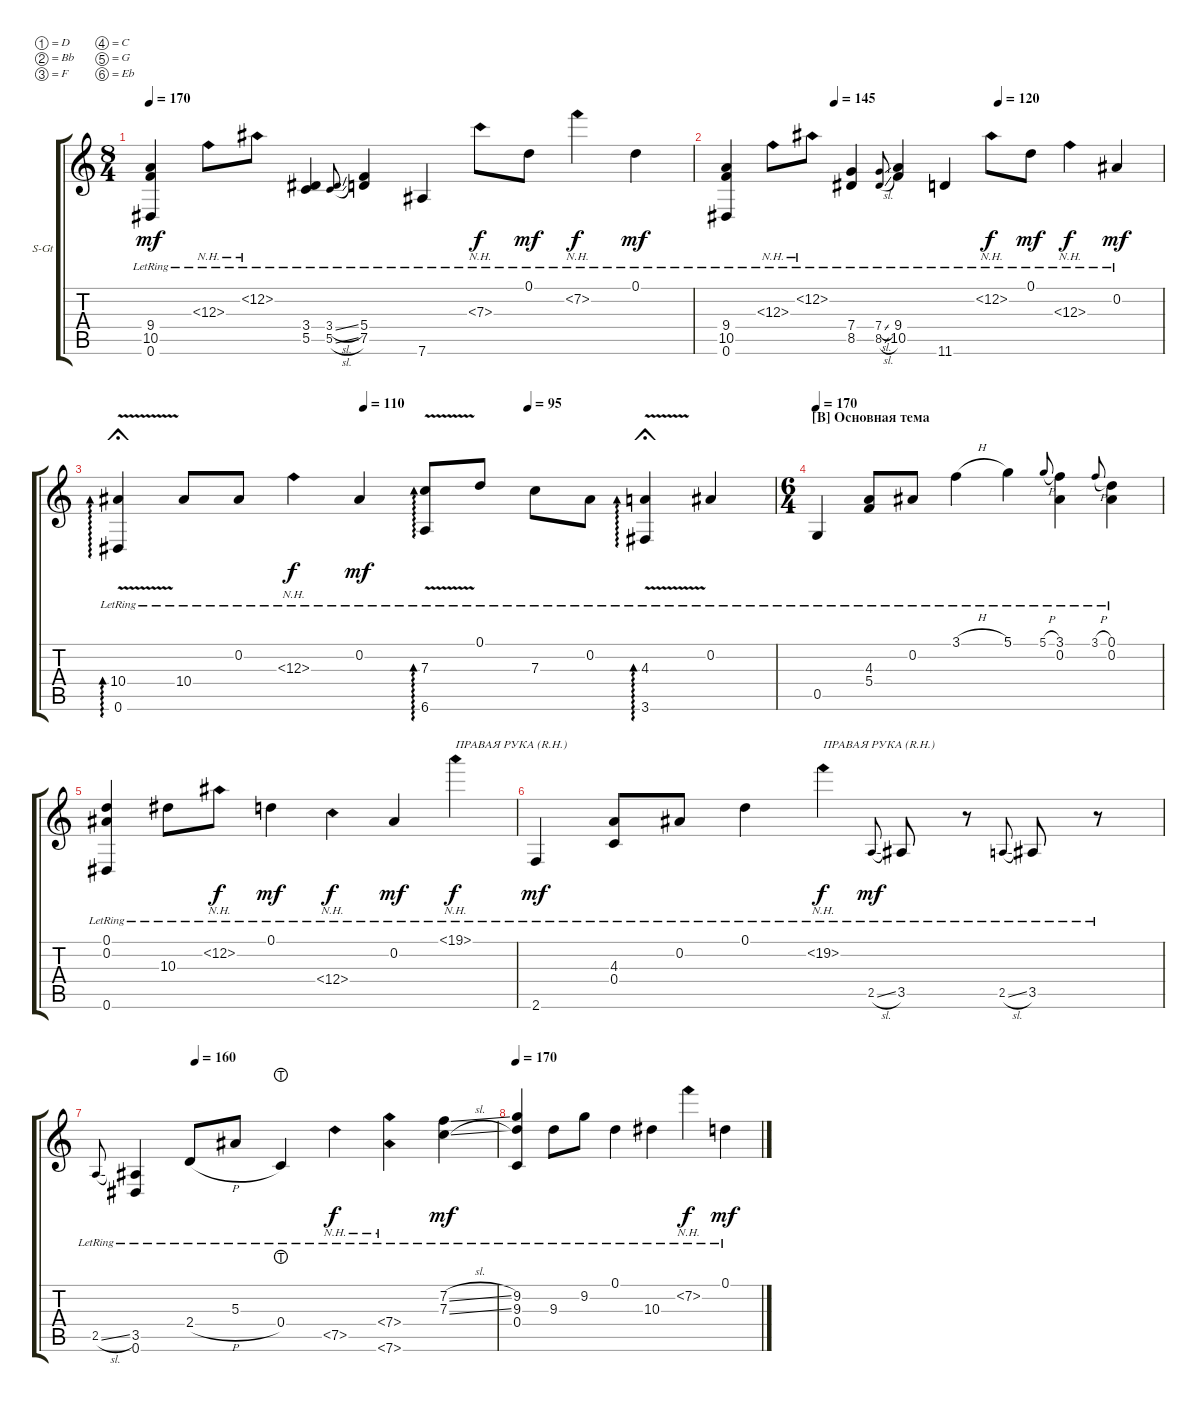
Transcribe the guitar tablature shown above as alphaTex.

\defaultSystemsLayout 4
\bracketExtendMode groupsimilarinstruments
\firstSystemTrackNameOrientation horizontal
\otherSystemsTrackNameOrientation horizontal
\track ("Steel Guitar" "S-Gt") {instrument acousticguitarsteel}
\staff {score tabs}
\tuning (D4 Bb3 F3 C3 G2 Eb2)
\ts (8 4)
\tempo 170
\clef g2
\ks c
(0.6{lr} 9.4{lr} 10.5{lr}).4{dy mf} 12.3{nh lr}.8 12.2{nh lr}.8 (5.5{lr} 3.4{lr}).4 (3.4{sl lr} 5.5{sl lr}).8{gr onbeat} (5.4{lr} 7.5{lr}).4 7.6{lr}.4 7.3{nh lr}.8{dy f} 0.1{lr}.8{dy mf} 7.2{nh lr}.4{dy f} 0.1{lr}.4{dy mf} |
\tempo (145 0.25)
\tempo (120 0.625)
(0.6{lr} 9.4{lr} 10.5{lr}).4 12.3{nh lr}.8 12.2{nh lr}.8 (8.5{lr} 7.4{lr}).4 (7.4{sl lr} 8.5{sl lr}).8{gr onbeat} (9.4{lr} 10.5{lr}).4 11.6{lr}.4 12.2{nh lr}.8{dy f} 0.1{lr}.8{dy mf} 12.3{nh lr}.4{dy f} 0.2{lr}.4{dy mf} |
\tempo (110 0.375)
\tempo (95 0.625)
(0.6{lr} 10.4{v lr}).4{ad 0 fermata (short 0)} 10.4{lr}.8 0.2{lr}.8 12.3{nh lr}.4{dy f} 0.2{lr}.4{dy mf} (6.6{lr} 7.3{v lr}).8{ad 0} 0.1{lr}.8 7.3{lr}.8 0.2{lr}.8 (3.6{lr} 4.3{v lr}).4{ad 0 fermata (short 0)} 0.2{lr}.4 |
\ts (6 4)
\section ("B" "Основная тема")
\tempo 170
0.5{lr}.4 (5.4{lr} 4.3{lr}).8 0.2{lr}.8 3.1{h lr}.4 5.1{lr}.4 5.1{h lr}.8{gr onbeat} (3.1{lr} 0.2{lr}).4 3.1{h lr}.8{gr onbeat} (0.1{lr} 0.2{lr}).4 |
(0.6{lr} 0.1{lr} 0.2{lr}).4 10.3{lr}.8 12.2{nh lr}.8{dy f} 0.1{lr}.4{dy mf} 12.4{nh lr}.4{dy f} 0.2{lr}.4{dy mf} 19.1{nh lr}.4{txt "ПРАВАЯ РУКА (R.H.)" dy f} |
2.6{lr}.4{dy mf} (4.3{lr} 0.4{lr}).8 0.2{lr}.8 0.1{lr}.4 19.2{nh lr}.4{txt "ПРАВАЯ РУКА (R.H.)" dy f} 2.5{sl lr}.8{gr onbeat dy mf} 3.5{lr}.8 r.8 2.5{sl lr}.8{gr onbeat} 3.5{lr}.8 r.8 |
\tempo (160 0.25)
2.5{sl lr}.8{gr onbeat} (0.6{lr} 3.5{lr}).4 2.4{h lr}.8 5.3{lr}.8 0.4{lht lr}.4 7.5{nh lr}.4{dy f} (7.4{nh lr} 7.6{nh lr}).4 (7.2{sl lr} 7.3{sl lr}).4{dy mf} |
\tempo 170
(9.2{lr} 9.3{lr} 0.4{lr}).4 9.3{lr}.8 9.2{lr}.8 0.1{lr}.4 10.3{lr}.4 7.2{nh lr}.4{dy f} 0.1{lr}.4{dy mf}
